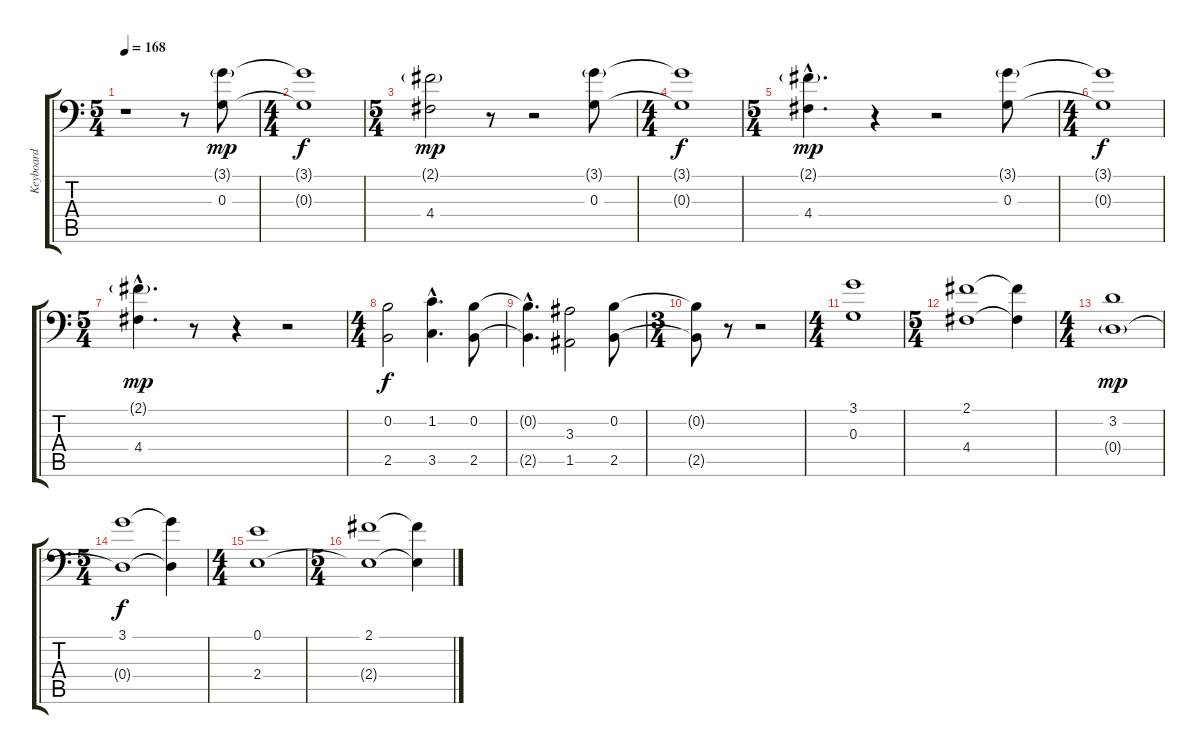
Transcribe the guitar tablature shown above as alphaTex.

\track ("Keyboard" "Keyboard") {instrument choiraahs}
\staff {score tabs}
\tuning (E4 B3 G3 D3 A2 A1) {hide}
\ts (5 4)
\tempo 168
\clef f4
\ks c
r.1{dy mp instrument choiraahs} r.8 (3.1{g} 0.3).8 |
\ts (4 4)
(3.1{t} 0.3{t}).1{dy f} |
\ts (5 4)
(2.1{g} 4.4).2{dy mp} r.8 r.2 (3.1{g} 0.3).8 |
\ts (4 4)
(3.1{t} 0.3{t}).1{dy f} |
\ts (5 4)
(2.1{g hac} 4.4{hac}).4{d dy mp} r.4 r.2 (3.1{g} 0.3).8 |
\ts (4 4)
(3.1{t} 0.3{t}).1{dy f} |
\ts (5 4)
(2.1{g hac} 4.4{hac}).4{d dy mp} r.8 r.4 r.2 |
\ts (4 4)
(0.2 2.5).2{dy f} (1.2{hac} 3.5{hac}).4{d} (0.2 2.5).8 |
(0.2{hac t} 2.5{hac t}).4{d} (3.3 1.5).2 (0.2 2.5).8 |
\ts (3 4)
(0.2{t} 2.5{t}).8 r.8 r.2 |
\ts (4 4)
(3.1 0.3).1 |
\ts (5 4)
(2.1 4.4).1 (2.1{t} 4.4{t}).4 |
\ts (4 4)
(3.2 0.4{g}).1{dy mp} |
\ts (5 4)
(3.1 0.4{t}).1{dy f} (3.1{t} 0.4{t}).4 |
\ts (4 4)
(0.1 2.4).1 |
\ts (5 4)
(2.1 2.4{t}).1 (2.1{t} 2.4{t}).4
